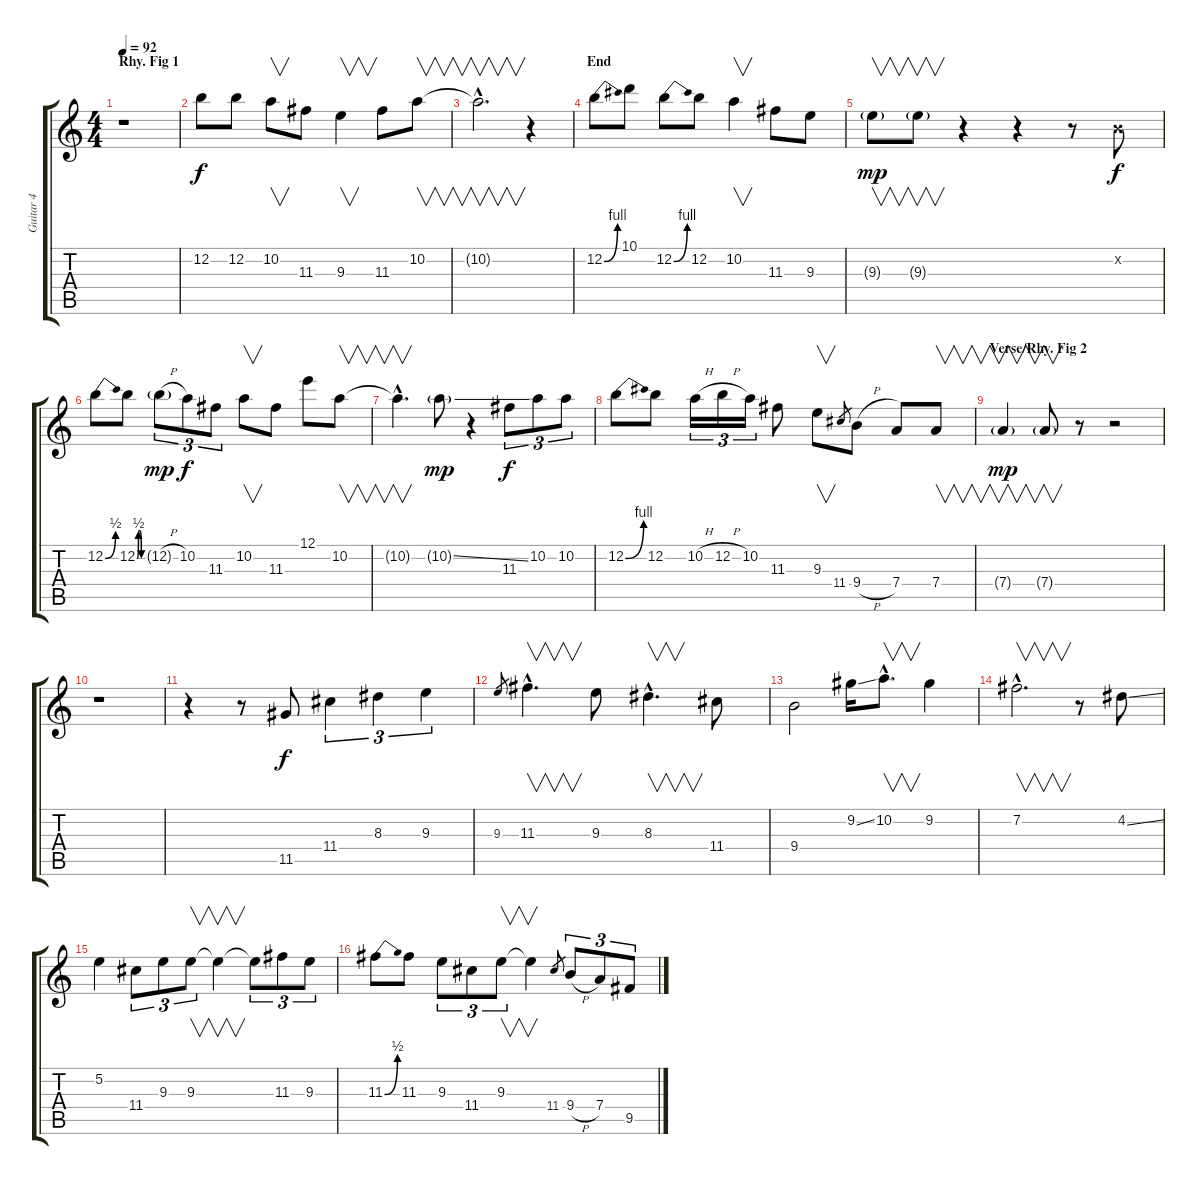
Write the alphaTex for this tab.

\track ("Guitar 4" "Guitar 4") {instrument electricguitarclean}
\staff {score tabs}
\tuning (E4 B3 G3 D3 A2 E2) {hide}
\ts (4 4)
\section ("" "Rhy. Fig 1")
\tempo 92
\clef g2
\ks c
r.1{dy f instrument electricguitarclean} |
12.2.8 12.2.8 10.2.8{v} 11.3.8 9.3.4{v} 11.3.8 10.2.8{v} |
10.2{hac t}.2{v d} r.4 |
\section ("" "End")
12.2{be (bend 0 0 60 4)}.8 10.1.8 12.2{be (bend 0 0 60 4)}.8 12.2.8 10.2.4{v} 11.3.8 9.3.8 |
9.3{g}.8{v dy mp} 9.3{g}.8{v} r.4 r.4 r.8 0.2{x}.8{dy f} |
12.2{be (bend 0 0 60 2)}.8 12.2{be (custom 0 0 15 2 30 2 45 0 60 0)}.8 12.2{h g}.8{tu (3 2) dy mp} 10.2.8{tu (3 2) dy f} 11.3.8{tu (3 2)} 10.2.8{v} 11.3.8 12.1.8 10.2.8{v} |
10.2{hac t}.4{v d} 10.2{ss g}.8{dy mp} r.4 11.3.8{tu (3 2) dy f} 10.2.8{tu (3 2)} 10.2.8{tu (3 2)} |
12.2{be (bend 0 0 60 4)}.8 12.2.8 10.2{h}.16{tu (3 2)} 12.2{h}.16{tu (3 2)} 10.2.16{tu (3 2)} 11.3.8 9.3.8{v} 11.4.8{gr} 9.4{h}.8 7.4.8 7.4.8{v} |
\section ("" "Verse/Rhy. Fig 2")
7.4{g}.4{v dy mp} 7.4{g}.8{v} r.8 r.2 |
r.1 |
r.4 r.8 11.5.8{dy f} 11.4.4{tu (3 2)} 8.3.4{tu (3 2)} 9.3.4{tu (3 2)} |
9.3.8{gr} 11.3{hac}.4{v d} 9.3.8 8.3{hac}.4{v d} 11.4.8 |
9.4.2 9.2{ss}.16 10.2{hac}.8{v d} 9.2.4 |
7.2{hac}.2{v d} r.8 4.2{ss}.8 |
5.2.4 11.4.8{tu (3 2)} 9.3.8{tu (3 2)} 9.3.8{v tu (3 2)} 9.3{t}.4{v} 9.3{t}.8{tu (3 2)} 11.3.8{tu (3 2)} 9.3.8{tu (3 2)} |
11.3{be (bend 0 0 60 2)}.8 11.3.8 9.3.8{tu (3 2)} 11.4.8{tu (3 2)} 9.3.8{v tu (3 2)} 9.3{t}.4{v} 11.4.8{gr} 9.4{h}.8{tu (3 2)} 7.4.8{tu (3 2)} 9.5.8{tu (3 2)}
